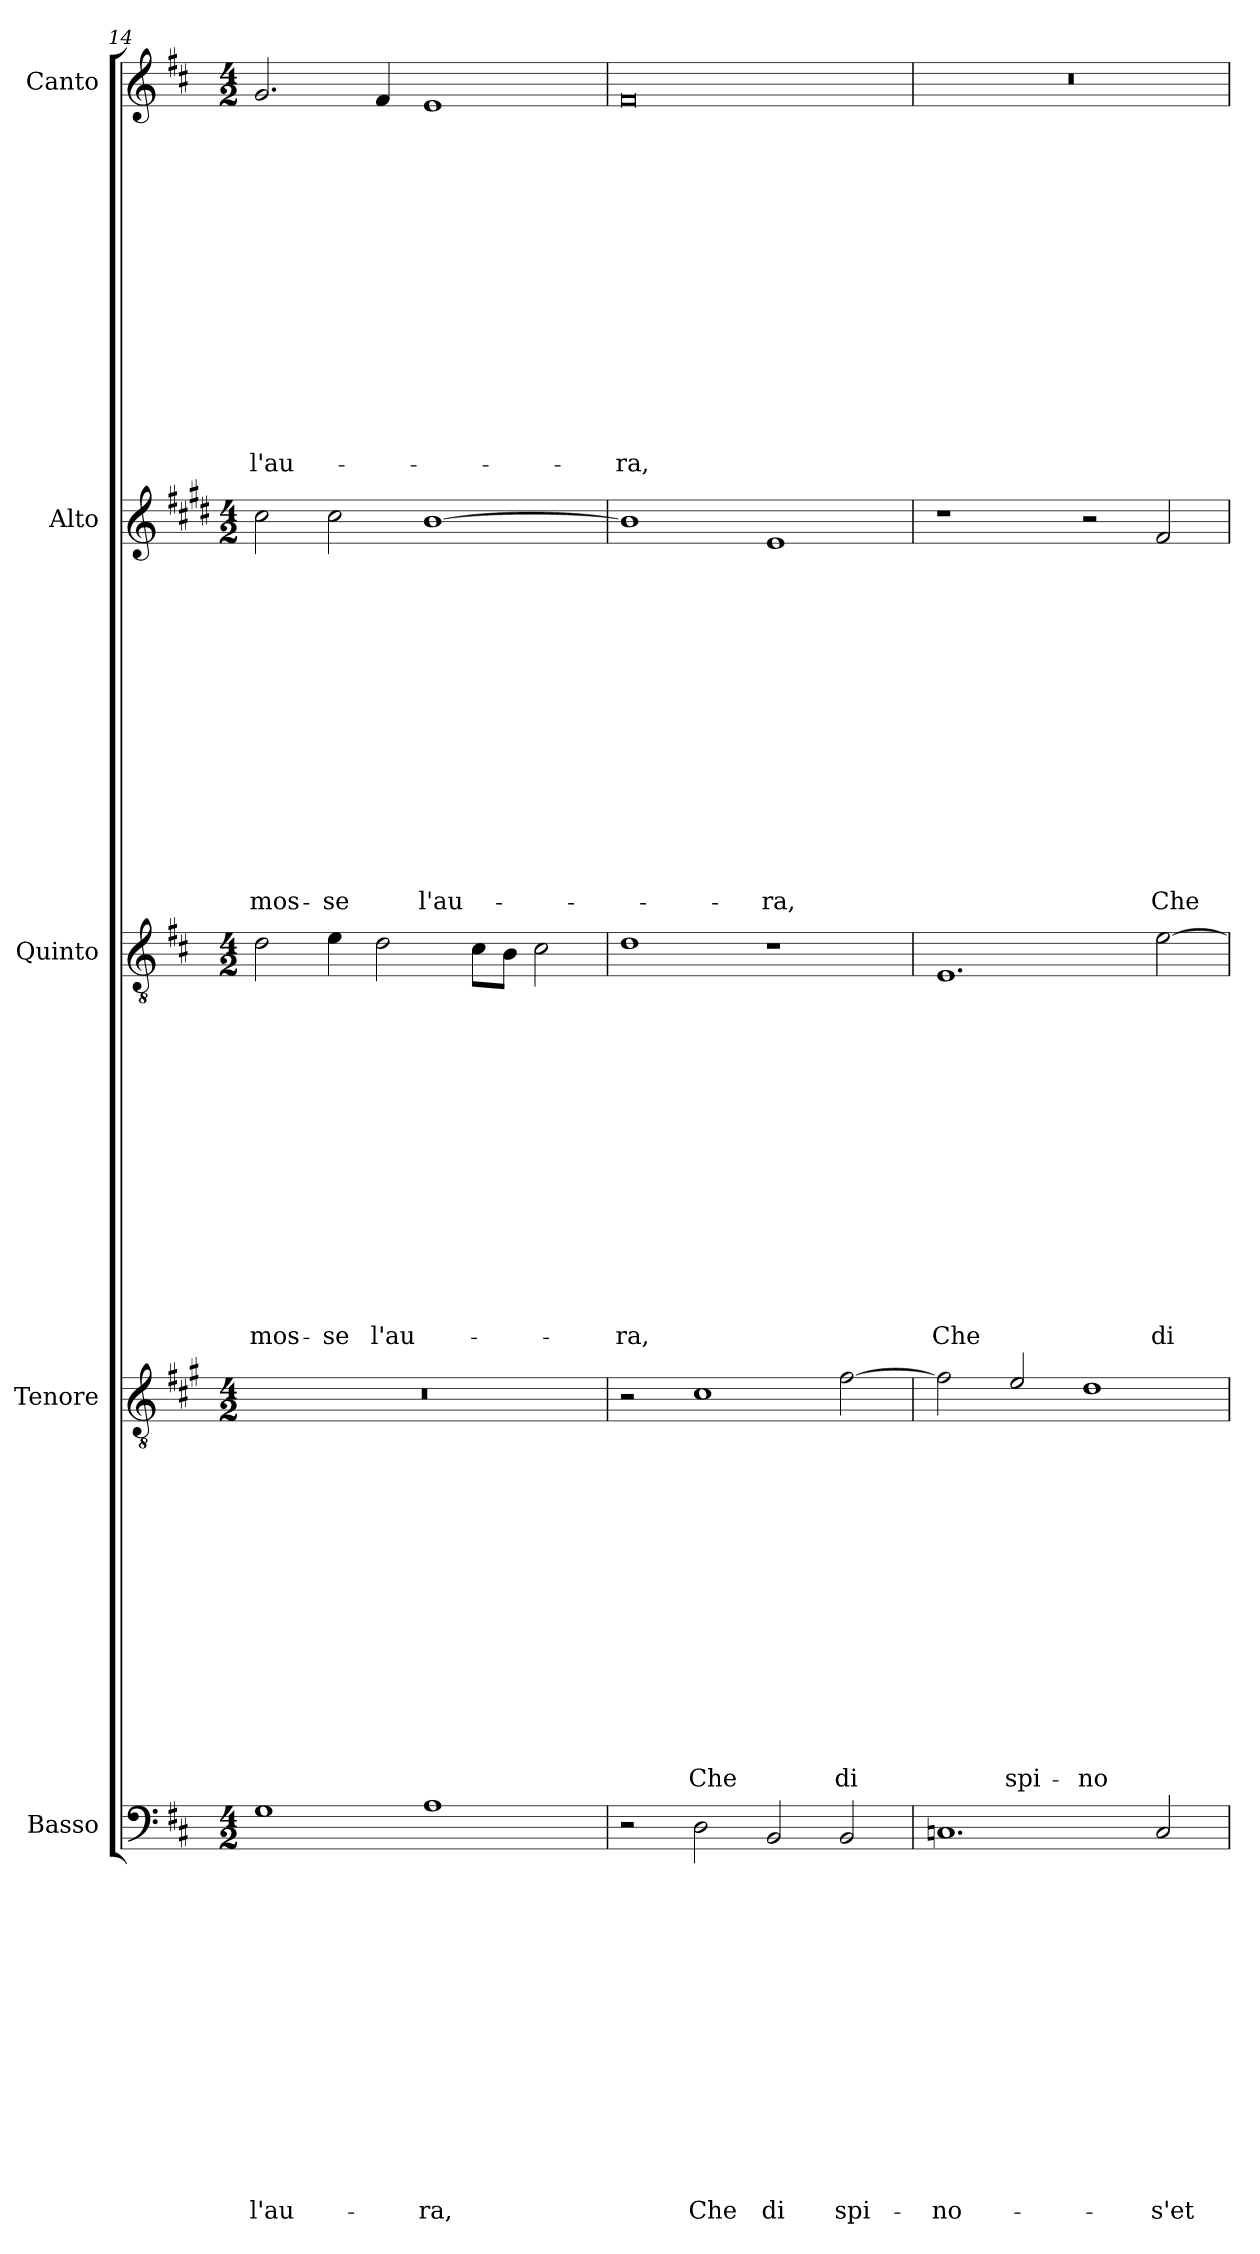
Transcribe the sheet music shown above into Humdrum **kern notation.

**kern	**text	**text	**text	**text	**text	**text	**text	**text	**text	**text	**text	**text	**text	**text	**text	**kern	**text	**text	**text	**text	**text	**text	**text	**text	**text	**text	**text	**text	**text	**text	**text	**kern	**text	**text	**text	**text	**text	**text	**text	**text	**text	**text	**text	**text	**text	**text	**text	**kern	**text	**text	**text	**text	**text	**text	**text	**text	**text	**text	**text	**text	**text	**text	**text	**kern	**text	**text	**text	**text	**text	**text	**text	**text	**text	**text	**text	**text	**text	**text	**text
*part5	*part5	*part5	*part5	*part5	*part5	*part5	*part5	*part5	*part5	*part5	*part5	*part5	*part5	*part5	*part5	*part4	*part4	*part4	*part4	*part4	*part4	*part4	*part4	*part4	*part4	*part4	*part4	*part4	*part4	*part4	*part4	*part3	*part3	*part3	*part3	*part3	*part3	*part3	*part3	*part3	*part3	*part3	*part3	*part3	*part3	*part3	*part3	*part2	*part2	*part2	*part2	*part2	*part2	*part2	*part2	*part2	*part2	*part2	*part2	*part2	*part2	*part2	*part2	*part1	*part1	*part1	*part1	*part1	*part1	*part1	*part1	*part1	*part1	*part1	*part1	*part1	*part1	*part1	*part1
*staff5	*staff5	*staff5	*staff5	*staff5	*staff5	*staff5	*staff5	*staff5	*staff5	*staff5	*staff5	*staff5	*staff5	*staff5	*staff5	*staff4	*staff4	*staff4	*staff4	*staff4	*staff4	*staff4	*staff4	*staff4	*staff4	*staff4	*staff4	*staff4	*staff4	*staff4	*staff4	*staff3	*staff3	*staff3	*staff3	*staff3	*staff3	*staff3	*staff3	*staff3	*staff3	*staff3	*staff3	*staff3	*staff3	*staff3	*staff3	*staff2	*staff2	*staff2	*staff2	*staff2	*staff2	*staff2	*staff2	*staff2	*staff2	*staff2	*staff2	*staff2	*staff2	*staff2	*staff2	*staff1	*staff1	*staff1	*staff1	*staff1	*staff1	*staff1	*staff1	*staff1	*staff1	*staff1	*staff1	*staff1	*staff1	*staff1	*staff1
*I"Basso	*	*	*	*	*	*	*	*	*	*	*	*	*	*	*	*I"Tenore	*	*	*	*	*	*	*	*	*	*	*	*	*	*	*	*I"Quinto	*	*	*	*	*	*	*	*	*	*	*	*	*	*	*	*I"Alto	*	*	*	*	*	*	*	*	*	*	*	*	*	*	*	*I"Canto	*	*	*	*	*	*	*	*	*	*	*	*	*	*	*
*I'B	*	*	*	*	*	*	*	*	*	*	*	*	*	*	*	*I'T	*	*	*	*	*	*	*	*	*	*	*	*	*	*	*	*	*	*	*	*	*	*	*	*	*	*	*	*	*	*	*	*I'A	*	*	*	*	*	*	*	*	*	*	*	*	*	*	*	*I'C	*	*	*	*	*	*	*	*	*	*	*	*	*	*	*
*clefF4	*	*	*	*	*	*	*	*	*	*	*	*	*	*	*	*clefGv2	*	*	*	*	*	*	*	*	*	*	*	*	*	*	*	*clefGv2	*	*	*	*	*	*	*	*	*	*	*	*	*	*	*	*clefG2	*	*	*	*	*	*	*	*	*	*	*	*	*	*	*	*clefG2	*	*	*	*	*	*	*	*	*	*	*	*	*	*	*
*	*	*	*	*	*	*	*	*	*	*	*	*	*	*	*	*ITrd4c7	*	*	*	*	*	*	*	*	*	*	*	*	*	*	*	*	*	*	*	*	*	*	*	*	*	*	*	*	*	*	*	*ITrd1c2	*	*	*	*	*	*	*	*	*	*	*	*	*	*	*	*	*	*	*	*	*	*	*	*	*	*	*	*	*	*	*
*k[f#c#]	*	*	*	*	*	*	*	*	*	*	*	*	*	*	*	*k[f#c#]	*	*	*	*	*	*	*	*	*	*	*	*	*	*	*	*k[f#c#]	*	*	*	*	*	*	*	*	*	*	*	*	*	*	*	*k[f#c#]	*	*	*	*	*	*	*	*	*	*	*	*	*	*	*	*k[f#c#]	*	*	*	*	*	*	*	*	*	*	*	*	*	*	*
*D:	*	*	*	*	*	*	*	*	*	*	*	*	*	*	*	*D:	*	*	*	*	*	*	*	*	*	*	*	*	*	*	*	*D:	*	*	*	*	*	*	*	*	*	*	*	*	*	*	*	*D:	*	*	*	*	*	*	*	*	*	*	*	*	*	*	*	*D:	*	*	*	*	*	*	*	*	*	*	*	*	*	*	*
*M4/2	*	*	*	*	*	*	*	*	*	*	*	*	*	*	*	*M4/2	*	*	*	*	*	*	*	*	*	*	*	*	*	*	*	*M4/2	*	*	*	*	*	*	*	*	*	*	*	*	*	*	*	*M4/2	*	*	*	*	*	*	*	*	*	*	*	*	*	*	*	*M4/2	*	*	*	*	*	*	*	*	*	*	*	*	*	*	*
=14	=14	=14	=14	=14	=14	=14	=14	=14	=14	=14	=14	=14	=14	=14	=14	=14	=14	=14	=14	=14	=14	=14	=14	=14	=14	=14	=14	=14	=14	=14	=14	=14	=14	=14	=14	=14	=14	=14	=14	=14	=14	=14	=14	=14	=14	=14	=14	=14	=14	=14	=14	=14	=14	=14	=14	=14	=14	=14	=14	=14	=14	=14	=14	=14	=14	=14	=14	=14	=14	=14	=14	=14	=14	=14	=14	=14	=14	=14	=14
!	!	!	!	!	!	!	!	!	!	!	!	!	!	!	!LO:LY:b	!	!	!	!	!	!	!	!	!	!	!	!	!	!	!	!	!	!	!	!	!	!	!	!	!	!	!	!	!	!	!	!LO:LY:b	!	!	!	!	!	!	!	!	!	!	!	!	!	!	!	!LO:LY:b	!	!	!	!	!	!	!	!	!	!	!	!	!	!	!	!LO:LY:b
1G	.	.	.	.	.	.	.	.	.	.	.	.	.	.	l'au-	0r	.	.	.	.	.	.	.	.	.	.	.	.	.	.	.	2d\	.	.	.	.	.	.	.	.	.	.	.	.	.	.	mos-	2b\	.	.	.	.	.	.	.	.	.	.	.	.	.	.	mos-	2.g/	.	.	.	.	.	.	.	.	.	.	.	.	.	.	l'au-
!	!	!	!	!	!	!	!	!	!	!	!	!	!	!	!	!	!	!	!	!	!	!	!	!	!	!	!	!	!	!	!	!	!	!	!	!	!	!	!	!	!	!	!	!	!	!	!LO:LY:b	!	!	!	!	!	!	!	!	!	!	!	!	!	!	!	!LO:LY:b	!	!	!	!	!	!	!	!	!	!	!	!	!	!	!	!
.	.	.	.	.	.	.	.	.	.	.	.	.	.	.	.	.	.	.	.	.	.	.	.	.	.	.	.	.	.	.	.	4e\	.	.	.	.	.	.	.	.	.	.	.	.	.	.	-se	2b\	.	.	.	.	.	.	.	.	.	.	.	.	.	.	-se	.	.	.	.	.	.	.	.	.	.	.	.	.	.	.	.
!	!	!	!	!	!	!	!	!	!	!	!	!	!	!	!	!	!	!	!	!	!	!	!	!	!	!	!	!	!	!	!	!	!	!	!	!	!	!	!	!	!	!	!	!	!	!	!LO:LY:b	!	!	!	!	!	!	!	!	!	!	!	!	!	!	!	!	!	!	!	!	!	!	!	!	!	!	!	!	!	!	!	!
.	.	.	.	.	.	.	.	.	.	.	.	.	.	.	.	.	.	.	.	.	.	.	.	.	.	.	.	.	.	.	.	2d\	.	.	.	.	.	.	.	.	.	.	.	.	.	.	l'au-	.	.	.	.	.	.	.	.	.	.	.	.	.	.	.	.	4f#/	.	.	.	.	.	.	.	.	.	.	.	.	.	.	.
!	!	!	!	!	!	!	!	!	!	!	!	!	!	!	!LO:LY:b	!	!	!	!	!	!	!	!	!	!	!	!	!	!	!	!	!	!	!	!	!	!	!	!	!	!	!	!	!	!	!	!	!	!	!	!	!	!	!	!	!	!	!	!	!	!	!	!LO:LY:b	!	!	!	!	!	!	!	!	!	!	!	!	!	!	!	!
1A	.	.	.	.	.	.	.	.	.	.	.	.	.	.	-ra,	.	.	.	.	.	.	.	.	.	.	.	.	.	.	.	.	.	.	.	.	.	.	.	.	.	.	.	.	.	.	.	.	[1a	.	.	.	.	.	.	.	.	.	.	.	.	.	.	l'au-	1e	.	.	.	.	.	.	.	.	.	.	.	.	.	.	.
.	.	.	.	.	.	.	.	.	.	.	.	.	.	.	.	.	.	.	.	.	.	.	.	.	.	.	.	.	.	.	.	8c#\L	.	.	.	.	.	.	.	.	.	.	.	.	.	.	.	.	.	.	.	.	.	.	.	.	.	.	.	.	.	.	.	.	.	.	.	.	.	.	.	.	.	.	.	.	.	.	.
.	.	.	.	.	.	.	.	.	.	.	.	.	.	.	.	.	.	.	.	.	.	.	.	.	.	.	.	.	.	.	.	8B\J	.	.	.	.	.	.	.	.	.	.	.	.	.	.	.	.	.	.	.	.	.	.	.	.	.	.	.	.	.	.	.	.	.	.	.	.	.	.	.	.	.	.	.	.	.	.	.
.	.	.	.	.	.	.	.	.	.	.	.	.	.	.	.	.	.	.	.	.	.	.	.	.	.	.	.	.	.	.	.	2c#\	.	.	.	.	.	.	.	.	.	.	.	.	.	.	.	.	.	.	.	.	.	.	.	.	.	.	.	.	.	.	.	.	.	.	.	.	.	.	.	.	.	.	.	.	.	.	.
!!LO:PB:g=z
=15	=15	=15	=15	=15	=15	=15	=15	=15	=15	=15	=15	=15	=15	=15	=15	=15	=15	=15	=15	=15	=15	=15	=15	=15	=15	=15	=15	=15	=15	=15	=15	=15	=15	=15	=15	=15	=15	=15	=15	=15	=15	=15	=15	=15	=15	=15	=15	=15	=15	=15	=15	=15	=15	=15	=15	=15	=15	=15	=15	=15	=15	=15	=15	=15	=15	=15	=15	=15	=15	=15	=15	=15	=15	=15	=15	=15	=15	=15	=15
!	!	!	!	!	!	!	!	!	!	!	!	!	!	!	!	!	!	!	!	!	!	!	!	!	!	!	!	!	!	!	!	!	!	!	!	!	!	!	!	!	!	!	!	!	!	!	!LO:LY:b	!	!	!	!	!	!	!	!	!	!	!	!	!	!	!	!	!	!	!	!	!	!	!	!	!	!	!	!	!	!	!	!LO:LY:b
2r	.	.	.	.	.	.	.	.	.	.	.	.	.	.	.	2r	.	.	.	.	.	.	.	.	.	.	.	.	.	.	.	1d	.	.	.	.	.	.	.	.	.	.	.	.	.	.	-ra,	1a]	.	.	.	.	.	.	.	.	.	.	.	.	.	.	.	0f#	.	.	.	.	.	.	.	.	.	.	.	.	.	.	-ra,
!	!	!	!	!	!	!	!	!	!	!	!	!	!	!	!LO:LY:b	!	!	!	!	!	!	!	!	!	!	!	!	!	!	!	!LO:LY:b	!	!	!	!	!	!	!	!	!	!	!	!	!	!	!	!	!	!	!	!	!	!	!	!	!	!	!	!	!	!	!	!	!	!	!	!	!	!	!	!	!	!	!	!	!	!	!	!
2D\	.	.	.	.	.	.	.	.	.	.	.	.	.	.	Che	1F#	.	.	.	.	.	.	.	.	.	.	.	.	.	.	Che	.	.	.	.	.	.	.	.	.	.	.	.	.	.	.	.	.	.	.	.	.	.	.	.	.	.	.	.	.	.	.	.	.	.	.	.	.	.	.	.	.	.	.	.	.	.	.	.
!	!	!	!	!	!	!	!	!	!	!	!	!	!	!	!LO:LY:b	!	!	!	!	!	!	!	!	!	!	!	!	!	!	!	!	!	!	!	!	!	!	!	!	!	!	!	!	!	!	!	!	!	!	!	!	!	!	!	!	!	!	!	!	!	!	!	!LO:LY:b	!	!	!	!	!	!	!	!	!	!	!	!	!	!	!	!
2BB/	.	.	.	.	.	.	.	.	.	.	.	.	.	.	di	.	.	.	.	.	.	.	.	.	.	.	.	.	.	.	.	1r	.	.	.	.	.	.	.	.	.	.	.	.	.	.	.	1d	.	.	.	.	.	.	.	.	.	.	.	.	.	.	-ra,	.	.	.	.	.	.	.	.	.	.	.	.	.	.	.	.
!	!	!	!	!	!	!	!	!	!	!	!	!	!	!	!LO:LY:b	!	!	!	!	!	!	!	!	!	!	!	!	!	!	!	!LO:LY:b	!	!	!	!	!	!	!	!	!	!	!	!	!	!	!	!	!	!	!	!	!	!	!	!	!	!	!	!	!	!	!	!	!	!	!	!	!	!	!	!	!	!	!	!	!	!	!	!
2BB/	.	.	.	.	.	.	.	.	.	.	.	.	.	.	spi-	[2B\	.	.	.	.	.	.	.	.	.	.	.	.	.	.	di	.	.	.	.	.	.	.	.	.	.	.	.	.	.	.	.	.	.	.	.	.	.	.	.	.	.	.	.	.	.	.	.	.	.	.	.	.	.	.	.	.	.	.	.	.	.	.	.
=16	=16	=16	=16	=16	=16	=16	=16	=16	=16	=16	=16	=16	=16	=16	=16	=16	=16	=16	=16	=16	=16	=16	=16	=16	=16	=16	=16	=16	=16	=16	=16	=16	=16	=16	=16	=16	=16	=16	=16	=16	=16	=16	=16	=16	=16	=16	=16	=16	=16	=16	=16	=16	=16	=16	=16	=16	=16	=16	=16	=16	=16	=16	=16	=16	=16	=16	=16	=16	=16	=16	=16	=16	=16	=16	=16	=16	=16	=16	=16
!	!	!	!	!	!	!	!	!	!	!	!	!	!	!	!LO:LY:b	!	!	!	!	!	!	!	!	!	!	!	!	!	!	!	!	!	!	!	!	!	!	!	!	!	!	!	!	!	!	!	!LO:LY:b	!	!	!	!	!	!	!	!	!	!	!	!	!	!	!	!	!	!	!	!	!	!	!	!	!	!	!	!	!	!	!	!
1.Cn	.	.	.	.	.	.	.	.	.	.	.	.	.	.	-no-	2B\]	.	.	.	.	.	.	.	.	.	.	.	.	.	.	.	1.E	.	.	.	.	.	.	.	.	.	.	.	.	.	.	Che	1r	.	.	.	.	.	.	.	.	.	.	.	.	.	.	.	0r	.	.	.	.	.	.	.	.	.	.	.	.	.	.	.
!	!	!	!	!	!	!	!	!	!	!	!	!	!	!	!	!	!	!	!	!	!	!	!	!	!	!	!	!	!	!	!LO:LY:b	!	!	!	!	!	!	!	!	!	!	!	!	!	!	!	!	!	!	!	!	!	!	!	!	!	!	!	!	!	!	!	!	!	!	!	!	!	!	!	!	!	!	!	!	!	!	!	!
.	.	.	.	.	.	.	.	.	.	.	.	.	.	.	.	2A/	.	.	.	.	.	.	.	.	.	.	.	.	.	.	spi-	.	.	.	.	.	.	.	.	.	.	.	.	.	.	.	.	.	.	.	.	.	.	.	.	.	.	.	.	.	.	.	.	.	.	.	.	.	.	.	.	.	.	.	.	.	.	.	.
!	!	!	!	!	!	!	!	!	!	!	!	!	!	!	!	!	!	!	!	!	!	!	!	!	!	!	!	!	!	!	!LO:LY:b	!	!	!	!	!	!	!	!	!	!	!	!	!	!	!	!	!	!	!	!	!	!	!	!	!	!	!	!	!	!	!	!	!	!	!	!	!	!	!	!	!	!	!	!	!	!	!	!
.	.	.	.	.	.	.	.	.	.	.	.	.	.	.	.	1G	.	.	.	.	.	.	.	.	.	.	.	.	.	.	-no-	.	.	.	.	.	.	.	.	.	.	.	.	.	.	.	.	2r	.	.	.	.	.	.	.	.	.	.	.	.	.	.	.	.	.	.	.	.	.	.	.	.	.	.	.	.	.	.	.
!	!	!	!	!	!	!	!	!	!	!	!	!	!	!	!LO:LY:b	!	!	!	!	!	!	!	!	!	!	!	!	!	!	!	!	!	!	!	!	!	!	!	!	!	!	!	!	!	!	!	!LO:LY:b	!	!	!	!	!	!	!	!	!	!	!	!	!	!	!	!LO:LY:b	!	!	!	!	!	!	!	!	!	!	!	!	!	!	!	!
2C/	.	.	.	.	.	.	.	.	.	.	.	.	.	.	-s'et	.	.	.	.	.	.	.	.	.	.	.	.	.	.	.	.	[2e\	.	.	.	.	.	.	.	.	.	.	.	.	.	.	di	2e/	.	.	.	.	.	.	.	.	.	.	.	.	.	.	Che	.	.	.	.	.	.	.	.	.	.	.	.	.	.	.	.
=	=	=	=	=	=	=	=	=	=	=	=	=	=	=	=	=	=	=	=	=	=	=	=	=	=	=	=	=	=	=	=	=	=	=	=	=	=	=	=	=	=	=	=	=	=	=	=	=	=	=	=	=	=	=	=	=	=	=	=	=	=	=	=	=	=	=	=	=	=	=	=	=	=	=	=	=	=	=	=
*-	*-	*-	*-	*-	*-	*-	*-	*-	*-	*-	*-	*-	*-	*-	*-	*-	*-	*-	*-	*-	*-	*-	*-	*-	*-	*-	*-	*-	*-	*-	*-	*-	*-	*-	*-	*-	*-	*-	*-	*-	*-	*-	*-	*-	*-	*-	*-	*-	*-	*-	*-	*-	*-	*-	*-	*-	*-	*-	*-	*-	*-	*-	*-	*-	*-	*-	*-	*-	*-	*-	*-	*-	*-	*-	*-	*-	*-	*-	*-
